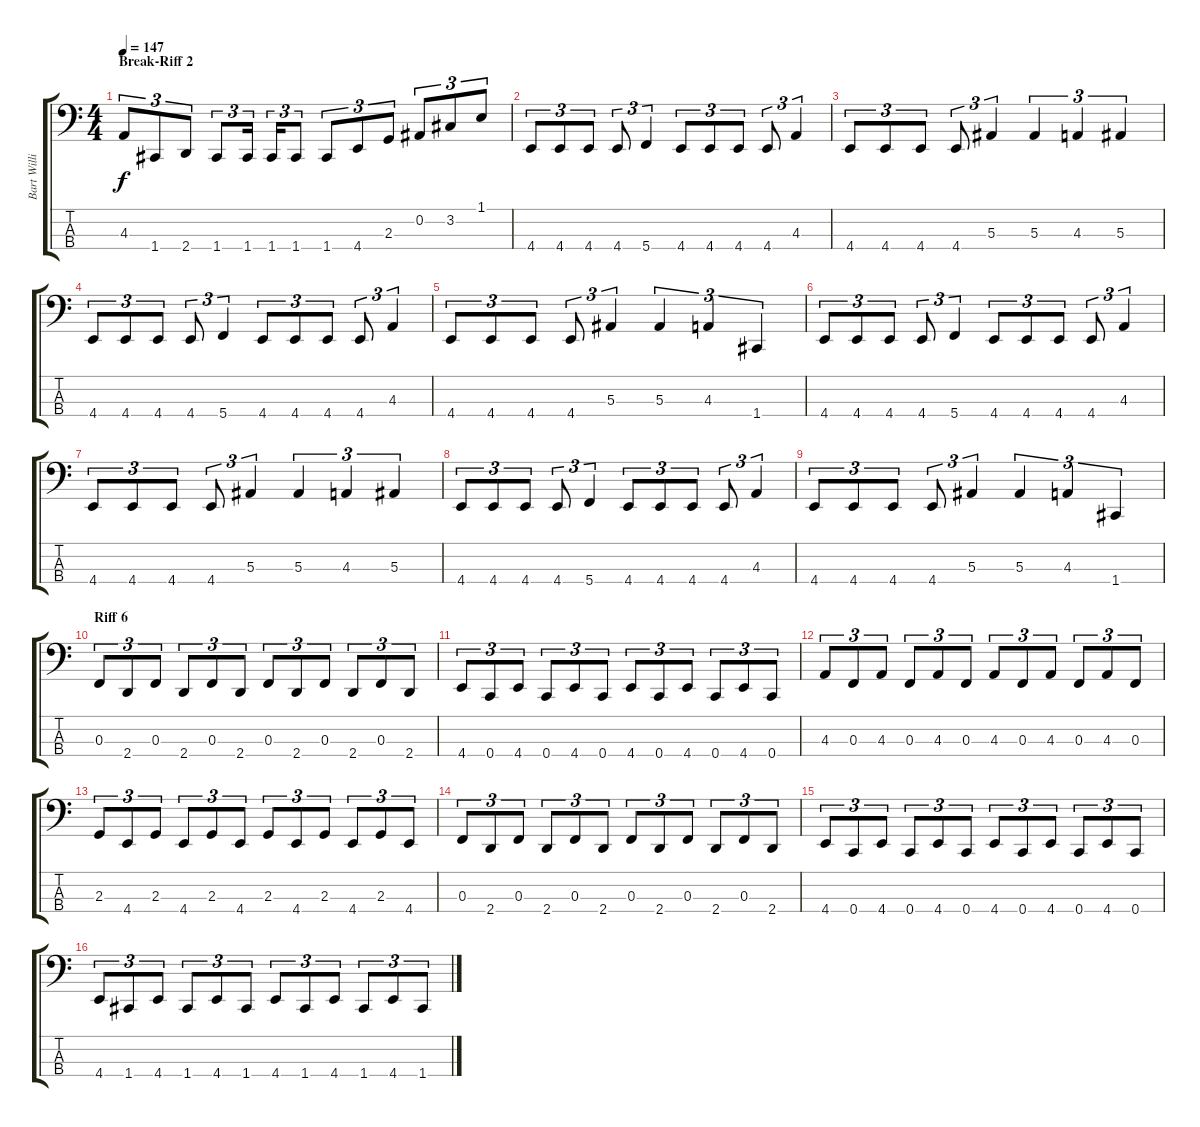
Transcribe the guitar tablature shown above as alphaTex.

\track ("Bart Williams (Bass)" "Bart Willi") {instrument electricbassfinger}
\staff {score tabs}
\tuning (Eb2 Bb1 F1 C1) {hide}
\ts (4 4)
\section ("" "Break-Riff 2")
\tempo 147
\clef f4
\ks c
4.3.8{tu (3 2) dy f} 1.4.8{tu (3 2)} 2.4.8{tu (3 2)} 1.4.8{tu (3 2)} 1.4.16{tu (3 2)} 1.4.16{tu (3 2)} 1.4.8{tu (3 2)} 1.4.8{tu (3 2)} 4.4.8{tu (3 2)} 2.3.8{tu (3 2)} 0.2.8{tu (3 2)} 3.2.8{tu (3 2)} 1.1.8{tu (3 2)} |
4.4.8{tu (3 2)} 4.4.8{tu (3 2)} 4.4.8{tu (3 2)} 4.4.8{tu (3 2)} 5.4.4{tu (3 2)} 4.4.8{tu (3 2)} 4.4.8{tu (3 2)} 4.4.8{tu (3 2)} 4.4.8{tu (3 2)} 4.3.4{tu (3 2)} |
4.4.8{tu (3 2)} 4.4.8{tu (3 2)} 4.4.8{tu (3 2)} 4.4.8{tu (3 2)} 5.3.4{tu (3 2)} 5.3.4{tu (3 2)} 4.3.4{tu (3 2)} 5.3.4{tu (3 2)} |
4.4.8{tu (3 2)} 4.4.8{tu (3 2)} 4.4.8{tu (3 2)} 4.4.8{tu (3 2)} 5.4.4{tu (3 2)} 4.4.8{tu (3 2)} 4.4.8{tu (3 2)} 4.4.8{tu (3 2)} 4.4.8{tu (3 2)} 4.3.4{tu (3 2)} |
4.4.8{tu (3 2)} 4.4.8{tu (3 2)} 4.4.8{tu (3 2)} 4.4.8{tu (3 2)} 5.3.4{tu (3 2)} 5.3.4{tu (3 2)} 4.3.4{tu (3 2)} 1.4.4{tu (3 2)} |
4.4.8{tu (3 2)} 4.4.8{tu (3 2)} 4.4.8{tu (3 2)} 4.4.8{tu (3 2)} 5.4.4{tu (3 2)} 4.4.8{tu (3 2)} 4.4.8{tu (3 2)} 4.4.8{tu (3 2)} 4.4.8{tu (3 2)} 4.3.4{tu (3 2)} |
4.4.8{tu (3 2)} 4.4.8{tu (3 2)} 4.4.8{tu (3 2)} 4.4.8{tu (3 2)} 5.3.4{tu (3 2)} 5.3.4{tu (3 2)} 4.3.4{tu (3 2)} 5.3.4{tu (3 2)} |
4.4.8{tu (3 2)} 4.4.8{tu (3 2)} 4.4.8{tu (3 2)} 4.4.8{tu (3 2)} 5.4.4{tu (3 2)} 4.4.8{tu (3 2)} 4.4.8{tu (3 2)} 4.4.8{tu (3 2)} 4.4.8{tu (3 2)} 4.3.4{tu (3 2)} |
4.4.8{tu (3 2)} 4.4.8{tu (3 2)} 4.4.8{tu (3 2)} 4.4.8{tu (3 2)} 5.3.4{tu (3 2)} 5.3.4{tu (3 2)} 4.3.4{tu (3 2)} 1.4.4{tu (3 2)} |
\section ("" "Riff 6")
0.3.8{tu (3 2)} 2.4.8{tu (3 2)} 0.3.8{tu (3 2)} 2.4.8{tu (3 2)} 0.3.8{tu (3 2)} 2.4.8{tu (3 2)} 0.3.8{tu (3 2)} 2.4.8{tu (3 2)} 0.3.8{tu (3 2)} 2.4.8{tu (3 2)} 0.3.8{tu (3 2)} 2.4.8{tu (3 2)} |
4.4.8{tu (3 2)} 0.4.8{tu (3 2)} 4.4.8{tu (3 2)} 0.4.8{tu (3 2)} 4.4.8{tu (3 2)} 0.4.8{tu (3 2)} 4.4.8{tu (3 2)} 0.4.8{tu (3 2)} 4.4.8{tu (3 2)} 0.4.8{tu (3 2)} 4.4.8{tu (3 2)} 0.4.8{tu (3 2)} |
4.3.8{tu (3 2)} 0.3.8{tu (3 2)} 4.3.8{tu (3 2)} 0.3.8{tu (3 2)} 4.3.8{tu (3 2)} 0.3.8{tu (3 2)} 4.3.8{tu (3 2)} 0.3.8{tu (3 2)} 4.3.8{tu (3 2)} 0.3.8{tu (3 2)} 4.3.8{tu (3 2)} 0.3.8{tu (3 2)} |
2.3.8{tu (3 2)} 4.4.8{tu (3 2)} 2.3.8{tu (3 2)} 4.4.8{tu (3 2)} 2.3.8{tu (3 2)} 4.4.8{tu (3 2)} 2.3.8{tu (3 2)} 4.4.8{tu (3 2)} 2.3.8{tu (3 2)} 4.4.8{tu (3 2)} 2.3.8{tu (3 2)} 4.4.8{tu (3 2)} |
0.3.8{tu (3 2)} 2.4.8{tu (3 2)} 0.3.8{tu (3 2)} 2.4.8{tu (3 2)} 0.3.8{tu (3 2)} 2.4.8{tu (3 2)} 0.3.8{tu (3 2)} 2.4.8{tu (3 2)} 0.3.8{tu (3 2)} 2.4.8{tu (3 2)} 0.3.8{tu (3 2)} 2.4.8{tu (3 2)} |
4.4.8{tu (3 2)} 0.4.8{tu (3 2)} 4.4.8{tu (3 2)} 0.4.8{tu (3 2)} 4.4.8{tu (3 2)} 0.4.8{tu (3 2)} 4.4.8{tu (3 2)} 0.4.8{tu (3 2)} 4.4.8{tu (3 2)} 0.4.8{tu (3 2)} 4.4.8{tu (3 2)} 0.4.8{tu (3 2)} |
4.4.8{tu (3 2)} 1.4.8{tu (3 2)} 4.4.8{tu (3 2)} 1.4.8{tu (3 2)} 4.4.8{tu (3 2)} 1.4.8{tu (3 2)} 4.4.8{tu (3 2)} 1.4.8{tu (3 2)} 4.4.8{tu (3 2)} 1.4.8{tu (3 2)} 4.4.8{tu (3 2)} 1.4.8{tu (3 2)}
